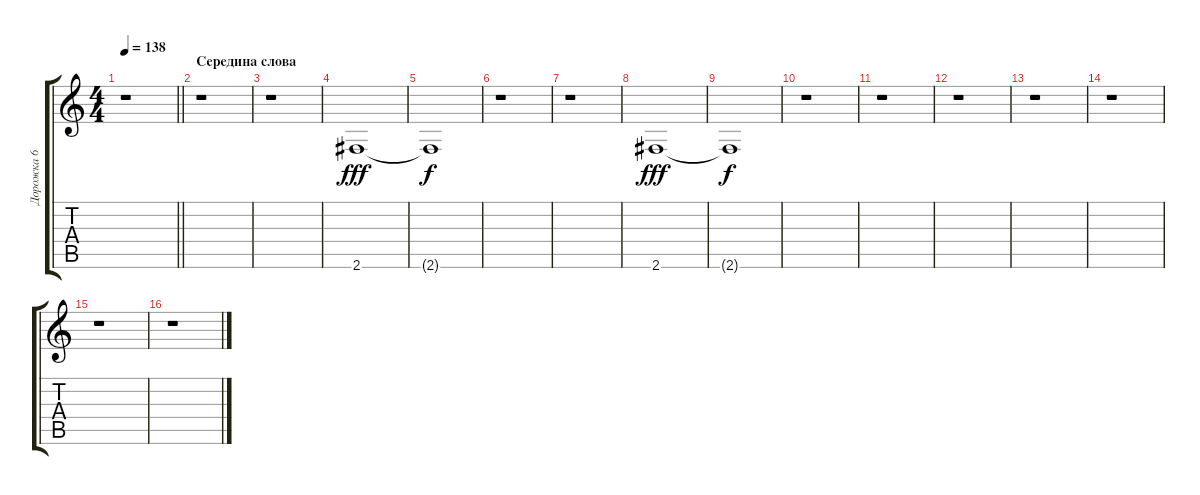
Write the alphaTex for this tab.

\track ("Дорожка 6" "Дорожка 6") {instrument electricbassfinger}
\staff {score tabs}
\tuning (E4 B3 G3 D3 A2 E2) {hide}
\ts (4 4)
\tempo 138
\clef g2
\barLineRight lightlight
\ks c
r.1{dy f} |
\section ("" "Середина слова")
r.1 |
r.1 |
2.6.1{dy fff} |
2.6{t}.1{dy f} |
r.1 |
r.1 |
2.6.1{dy fff} |
2.6{t}.1{dy f} |
r.1 |
r.1 |
r.1 |
r.1 |
r.1 |
r.1 |
r.1
